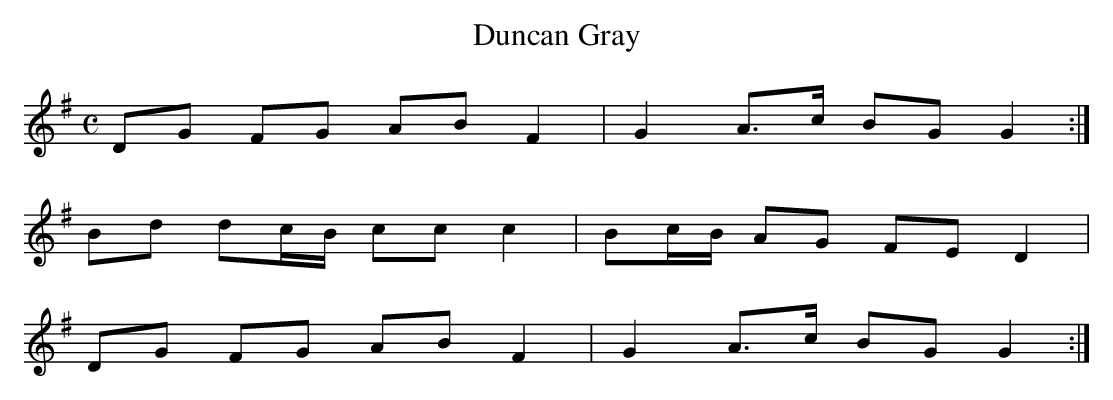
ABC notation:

X:1
T:Duncan Gray
M:C
L:1/8
K:G
DG FG    AB F2|G2    A>c BG G2:|
Bd dc/B/ cc c2|Bc/B/ AG  FE D2 |
DG FG    AB F2|G2    A>c BG G2:|
